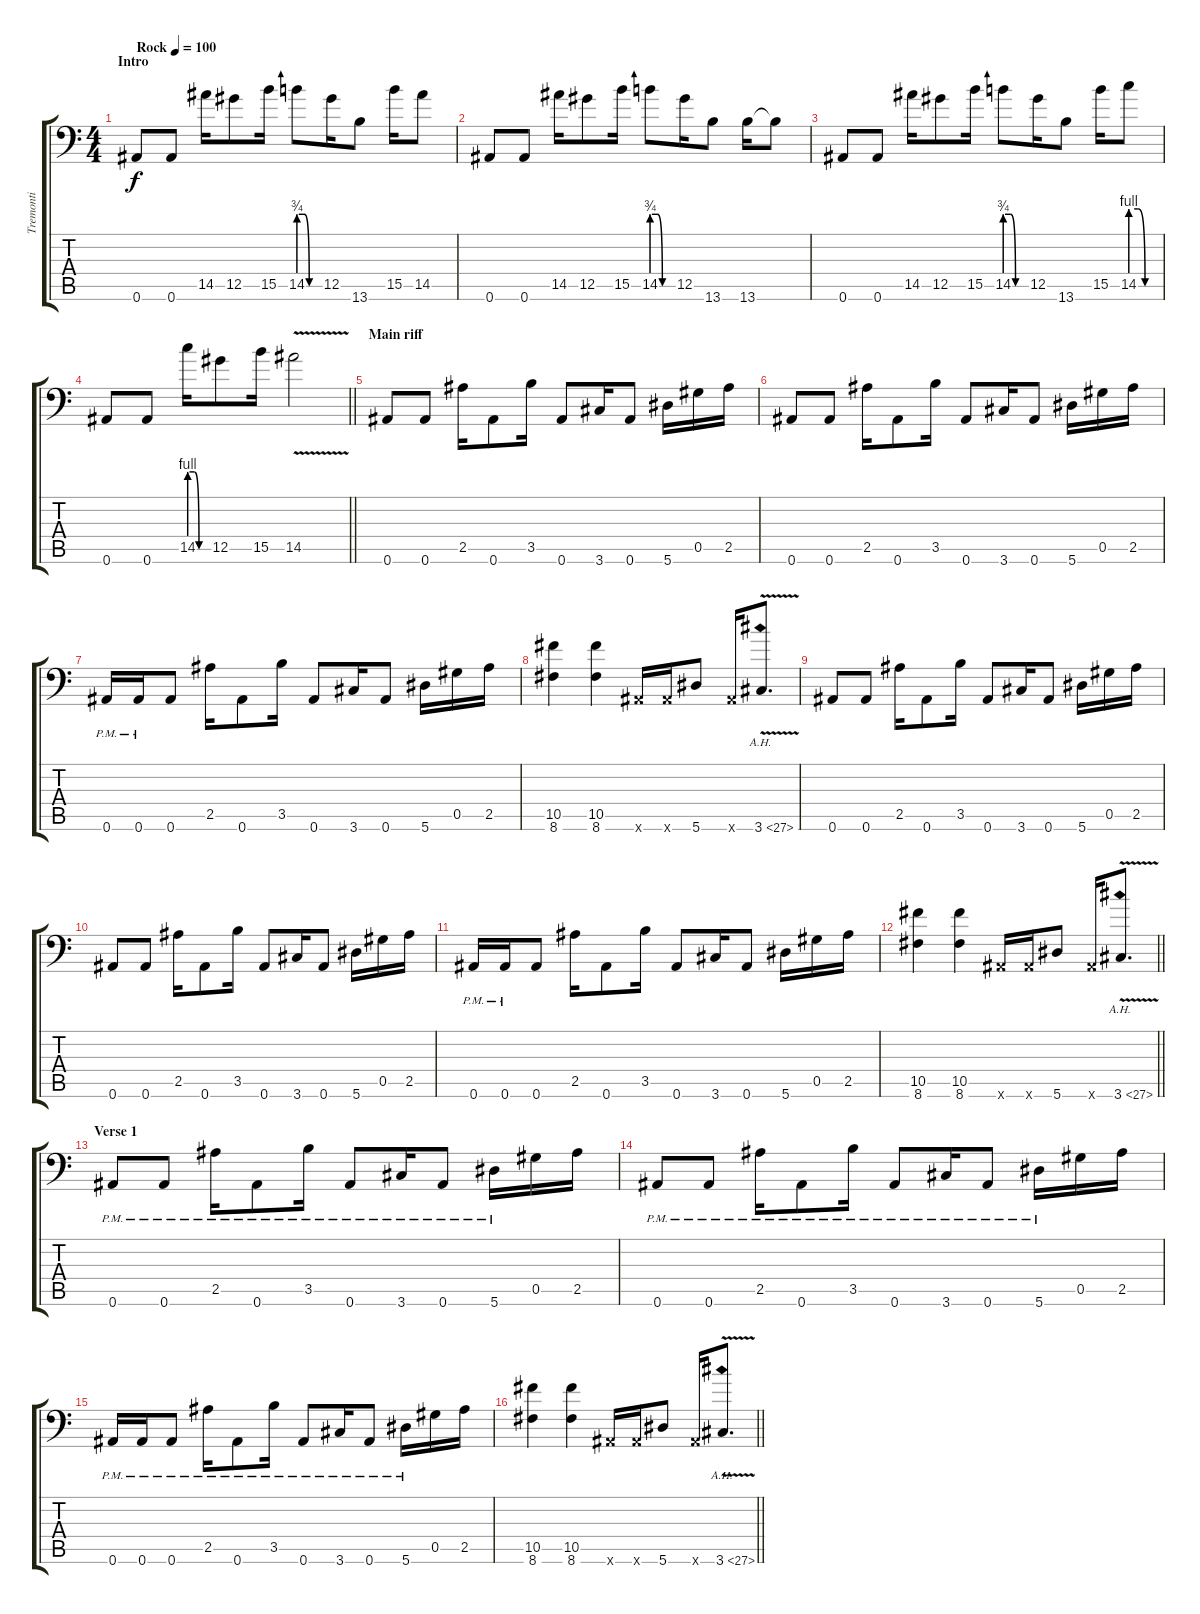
\track ("Tremonti" "Tremonti") {instrument distortionguitar}
\staff {score tabs}
\tuning (Eb4 Bb3 Gb3 Db3 Ab2 Bb1) {hide}
\ts (4 4)
\section ("" "Intro")
\tempo (100 "Rock")
\clef f4
\ks c
0.6.8{dy f volume 6 instrument distortionguitar} 0.6.8 14.5.16 12.5.8 15.5.16 14.5{be (custom 0 3 15 3 30 0 60 0)}.8 12.5.16 13.6.8 15.5.16 14.5.8 |
0.6.8 0.6.8 14.5.16 12.5.8 15.5.16 14.5{be (custom 0 3 15 3 30 0 60 0)}.8 12.5.16 13.6.8 13.6.16 13.6{t}.8 |
0.6.8{volume 13 balance 8} 0.6.8 14.5.16 12.5.8 15.5.16 14.5{be (custom 0 3 15 3 30 0 60 0)}.8 12.5.16 13.6.8 15.5.16 14.5{be (custom 0 4 15 4 30 0 60 0)}.8 |
\barLineRight lightlight
0.6.8 0.6.8 14.5{be (custom 0 4 15 4 30 0 60 0)}.16 12.5.8 15.5.16 14.5{v}.2 |
\section ("" "Main riff")
0.6.8 0.6.8 2.5.16 0.6.8 3.5.16 0.6.8 3.6.16 0.6.8 5.6.16 0.5.16 2.5.16 |
0.6.8 0.6.8 2.5.16 0.6.8 3.5.16 0.6.8 3.6.16 0.6.8 5.6.16 0.5.16 2.5.16 |
0.6{pm}.16 0.6{pm}.16 0.6.8 2.5.16 0.6.8 3.5.16 0.6.8 3.6.16 0.6.8 5.6.16 0.5.16 2.5.16 |
(10.5 8.6).4 (10.5 8.6).4 0.6{x}.16 0.6{x}.16 5.6.8 0.6{x}.16 3.6{ah 24 v}.8{d} |
0.6.8 0.6.8 2.5.16 0.6.8 3.5.16 0.6.8 3.6.16 0.6.8 5.6.16 0.5.16 2.5.16 |
0.6.8 0.6.8 2.5.16 0.6.8 3.5.16 0.6.8 3.6.16 0.6.8 5.6.16 0.5.16 2.5.16 |
0.6{pm}.16 0.6{pm}.16 0.6.8 2.5.16 0.6.8 3.5.16 0.6.8 3.6.16 0.6.8 5.6.16 0.5.16 2.5.16 |
\barLineRight lightlight
(10.5 8.6).4 (10.5 8.6).4 0.6{x}.16 0.6{x}.16 5.6.8 0.6{x}.16 3.6{ah 24 v}.8{d} |
\section ("" "Verse 1")
0.6{pm}.8 0.6{pm}.8 2.5{pm}.16 0.6{pm}.8 3.5{pm}.16 0.6{pm}.8 3.6{pm}.16 0.6{pm}.8 5.6{pm}.16 0.5.16 2.5.16 |
0.6{pm}.8 0.6{pm}.8 2.5{pm}.16 0.6{pm}.8 3.5{pm}.16 0.6{pm}.8 3.6{pm}.16 0.6{pm}.8 5.6{pm}.16 0.5.16 2.5.16 |
0.6{pm}.16 0.6{pm}.16 0.6{pm}.8 2.5{pm}.16 0.6{pm}.8 3.5{pm}.16 0.6{pm}.8 3.6{pm}.16 0.6{pm}.8 5.6{pm}.16 0.5.16 2.5.16 |
\barLineRight lightlight
(10.5 8.6).4 (10.5 8.6).4 0.6{x}.16 0.6{x}.16 5.6.8 0.6{x}.16 3.6{ah 24 v}.8{d}
